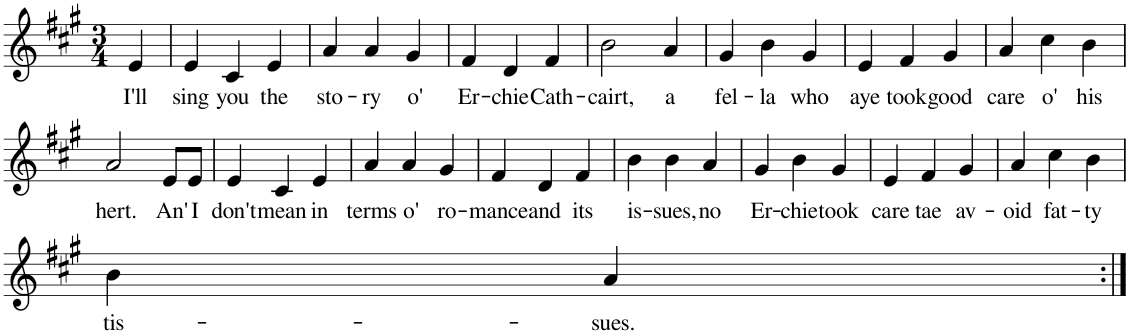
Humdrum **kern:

**kern	**text
*part1	*part1
*staff1	*staff1
*I"Piano	*
*I'Pno	*
*clefG2	*
*k[f#c#g#]	*
*A:	*
*M3/4	*
=1	=1
!	!LO:LY:b
4e/	I'll
=2	=2
!	!LO:LY:b
4e/	sing
!	!LO:LY:b
4c#/	you
!	!LO:LY:b
4e/	the
=3	=3
!	!LO:LY:b
4a/	sto-
!	!LO:LY:b
4a/	-ry
!	!LO:LY:b
4g#/	o'
=4	=4
!	!LO:LY:b
4f#/	Er-
!	!LO:LY:b
4d/	-chie
!	!LO:LY:b
4f#/	Cath-
=5	=5
!	!LO:LY:b
2b\	-cairt,
!	!LO:LY:b
4a/	a
=6	=6
!	!LO:LY:b
4g#/	fel-
!	!LO:LY:b
4b\	-la
!	!LO:LY:b
4g#/	who
=7	=7
!	!LO:LY:b
4e/	aye
!	!LO:LY:b
4f#/	took
!	!LO:LY:b
4g#/	good
=8	=8
!	!LO:LY:b
4a/	care
!	!LO:LY:b
4cc#\	o'
!	!LO:LY:b
4b\	his
!!LO:LB:g=z
=9	=9
!	!LO:LY:b
2a/	hert.
!	!LO:LY:b
8e/L	An'
!	!LO:LY:b
8e/J	I
=10	=10
!	!LO:LY:b
4e/	don't
!	!LO:LY:b
4c#/	mean
!	!LO:LY:b
4e/	in
=11	=11
!	!LO:LY:b
4a/	terms
!	!LO:LY:b
4a/	o'
!	!LO:LY:b
4g#/	ro-
=12	=12
!	!LO:LY:b
4f#/	-mance
!	!LO:LY:b
4d/	and
!	!LO:LY:b
4f#/	its
=13	=13
!	!LO:LY:b
4b\	is-
!	!LO:LY:b
4b\	-sues,
!	!LO:LY:b
4a/	no
=14	=14
!	!LO:LY:b
4g#/	Er-
!	!LO:LY:b
4b\	-chie
!	!LO:LY:b
4g#/	took
=15	=15
!	!LO:LY:b
4e/	care
!	!LO:LY:b
4f#/	tae
!	!LO:LY:b
4g#/	av-
=16	=16
!	!LO:LY:b
4a/	-oid
!	!LO:LY:b
4cc#\	fat-
!	!LO:LY:b
4b\	-ty
!!LO:LB:g=z
=17	=17
!	!LO:LY:b
4b\	tis-
!	!LO:LY:b
4a/	-sues.
=:|!	=:|!
*-	*-
